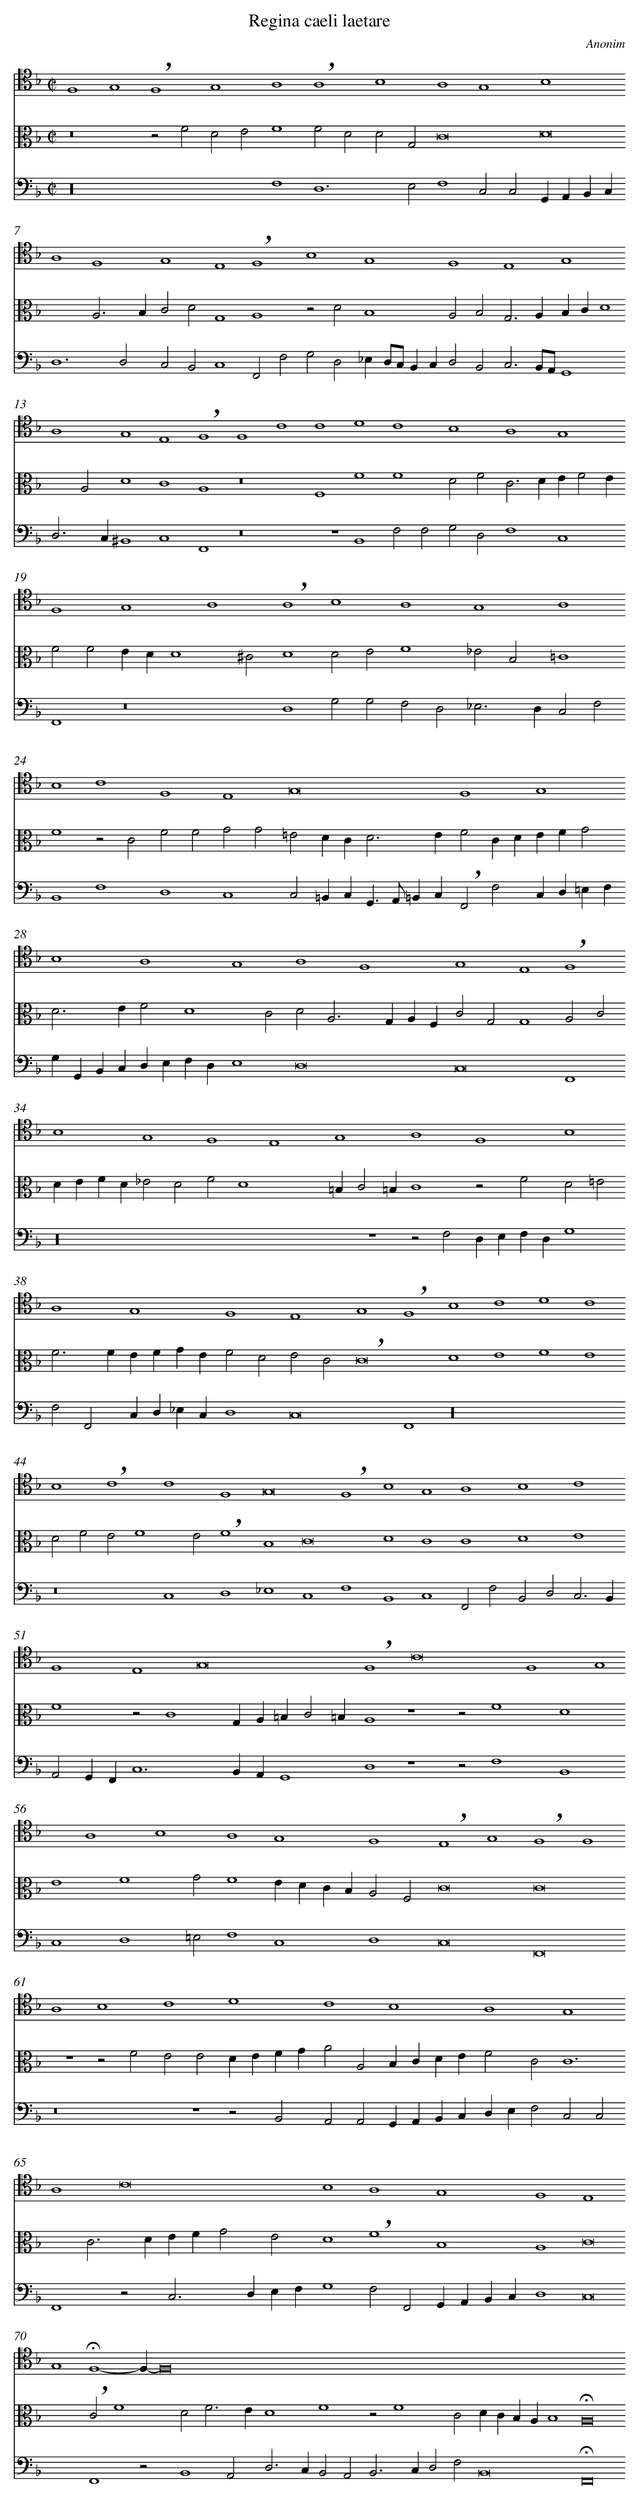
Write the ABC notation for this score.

X:1
T: Regina caeli laetare
C: Anonim
L: 1/4
M: C|
V: 1 clef=tenor
V: 2 clef=alto
V: 3 clef=bass
K: F
[V:1] F,4G,4 [|]
[V:2] z8 [|]
[V:3] z16 [|]
[V:1] !breath!F,4G,4 [|]
[V:2] z2F2D2E2 [|]
[V:3]  [|]
[V:1] A,4!breath!A,4 [|]
[V:2] F4F2D2 [|]
[V:3] F,4D,6 [|]
[V:1] B,4A,4 [|]
[V:2] D2G,2C8 [|]
[V:3] E,2F,4 [|]
[V:1] G,4B,4 [|]
[V:2] D8 [|]
[V:3] C,2C,2G,,A,,B,,C, [|]
[V:1] A,4F,4 [|]
[V:2] A,3B, [|]
[V:3] D,6D,2 [|]
[V:1] G,4E,4 [|]
[V:2] C2D2G,4 [|]
[V:3] C,2B,,2C,4 [|]
[V:1] !breath!F,4B,4 [|]
[V:2] A,4z2D2 [|]
[V:3] F,,2F,2G,2D,2 [|]
[V:1] G,4F,4 [|]
[V:2] B,4A,2B,2 [|]
[V:3] _E,D,/C,/B,,C,D,2B,,2 [|]
[V:1] E,4G,4 [|]
[V:2] G,2>A,2B,CD4 [|]
[V:3] C,3B,,/A,,/G,,4 [|]
[V:1] A,4G,4 [|]
[V:2] A,2D4 [|]
[V:3] D,2>C,2^B,,4 [|]
[V:1] E,4!breath!F,4 [|]
[V:2] C4A,4 [|]
[V:3] C,4F,,4 [|]
[V:1] F,4C4 [|]
[V:2] z8 [|]
[V:3] z8 [|]
[V:1] C4D4 [|]
[V:2] F,4F4 [|]
[V:3] z4B,,4 [|]
[V:1] C4B,4 [|]
[V:2] F4D2F2 [|]
[V:3] F,2F,2G,2D,2 [|]
[V:1] A,4G,4 [|]
[V:2] C2>D2EF2E [|]
[V:3] F,4C,4 [|]
[V:1] F,4G,4 [|]
[V:2] F2F2EDD4 [|]
[V:3] F,,4z8 [|]
[V:1] A,4!breath!A,4 [|]
[V:2] ^C2D4 [|]
[V:3] D,4 [|]
[V:1] B,4A,4 [|]
[V:2] D2E2F4 [|]
[V:3] G,2G,2F,2D,2 [|]
[V:1] G,4A,4 [|]
[V:2] _E2B,2=C4 [|]
[V:3] _E,2>D,2C,2F,2 [|]
[V:1] B,4C4 [|]
[V:2] F4z2C2 [|]
[V:3] B,,4F,4 [|]
[V:1] F,4E,4 [|]
[V:2] F2F2G2G2 [|]
[V:3] D,4C,4 [|]
[V:1] G,8 [|]
[V:2] =E2DC2<D2E [|]
[V:3] C,2=B,,C,G,,>A,,=B,,C, [|]
[V:1] F,4G,4 [|]
[V:2] F2CDEFG2 [|]
[V:3] !breath!F,,2F,2C,D,=E,F, [|]
[V:1] B,4A,4 [|]
[V:2] D2>E2F2D4 [|]
[V:3] G,G,,B,,C,D,E,F,D, [|]
[V:1] G,4A,4 [|]
[V:2] C2D2A,3 [|]
[V:3] E,4D,8 [|]
[V:1] F,4G,4 [|]
[V:2] G,A,F,C2G,2 [|]
[V:3] C,8 [|]
[V:1] E,4!breath!F,4 [|]
[V:2] G,4A,2C2 [|]
[V:3] F,,4 [|]
[V:1] B,4G,4 [|]
[V:2] DEFD_E2D2 [|]
[V:3] z16 [|]
[V:1] F,4E,4 [|]
[V:2] F2D4x2 [|]
[V:3]  [|]
[V:1] G,4A,4 [|]
[V:2] =B,C2=B,C4 [|]
[V:3] z4z2F,2 [|]
[V:1] F,4B,4 [|]
[V:2] z2F2D2=E2 [|]
[V:3] D,E,F,D,G,4 [|]
[V:1] A,4G,4 [|]
[V:2] F2>F2EFGE [|]
[V:3] F,2F,,2C,D,_E,C, [|]
[V:1] F,4E,4 [|]
[V:2] F2D2E2C2 [|]
[V:3] D,4C,8 [|]
[V:1] G,4!breath!F,4 [|]
[V:2] !breath!C8 [|]
[V:3] F,,4 [|]
[V:1] B,4C4 [|]
[V:2] D4E4 [|]
[V:3] z16 [|]
[V:1] D4C4 [|]
[V:2] F4E4 [|]
[V:3]  [|]
[V:1] B,4!breath!C4 [|]
[V:2] D2F2E2F4 [|]
[V:3] z8 [|]
[V:1] C4F,4 [|]
[V:2] E2!breath!F4 [|]
[V:3] C,4D,4 [|]
[V:1] G,8 [|]
[V:2] B,4C8 [|]
[V:3] _E,4C,4 [|]
[V:1] !breath!F,4B,4 [|]
[V:2] D4 [|]
[V:3] F,4B,,4 [|]
[V:1] G,4A,4 [|]
[V:2] C4C4 [|]
[V:3] C,4F,,2F,2 [|]
[V:1] B,4C4 [|]
[V:2] D4E4 [|]
[V:3] B,,2D,2C,3B,, [|]
[V:1] F,4E,4 [|]
[V:2] F4z2C4 [|]
[V:3] A,,2G,,F,,C,6 [|]
[V:1] G,8 [|]
[V:2] G,A,=B,C2=B, [|]
[V:3] B,,A,,G,,4 [|]
[V:1] !breath!F,4C8 [|]
[V:2] A,4z4 [|]
[V:3] D,4z4 [|]
[V:1] F,4 [|]
[V:2] z2F4D4 [|]
[V:3] z2F,4B,,4 [|]
[V:1] G,4A,4 [|]
[V:2] E4F4 [|]
[V:3] C,4D,4 [|]
[V:1] B,4A,4 [|]
[V:2] G2F4 [|]
[V:3] =E,2F,4 [|]
[V:1] G,4F,4 [|]
[V:2] EDCB,A,2F,2 [|]
[V:3] C,4D,4 [|]
[V:1] !breath!E,4G,4 [|]
[V:2] C8 [|]
[V:3] C,8 [|]
[V:1] !breath!F,4F,4 [|]
[V:2] C8 [|]
[V:3] F,,8 [|]
[V:1] A,4B,4 [|]
[V:2] z4z2F2 [|]
[V:3] z8 [|]
[V:1] C4D4 [|]
[V:2] E2E2DEFG [|]
[V:3] z4z2B,,2 [|]
[V:1] C4B,4 [|]
[V:2] A2A,2B,CDE [|]
[V:3] A,,2A,,2G,,A,,B,,C, [|]
[V:1] A,4G,4 [|]
[V:2] F2C2C6 [|]
[V:3] D,E,F,2C,2C,2 [|]
[V:1] A,4C8 [|]
[V:2] C2>D2EF [|]
[V:3] F,,4z2C,3 [|]
[V:1] B,4 [|]
[V:2] G2E2D4 [|]
[V:3] D,E,F,G,4 [|]
[V:1] A,4G,4 [|]
[V:2] !breath!F4B,4 [|]
[V:3] F,2F,,2G,,A,,B,,C, [|]
[V:1] F,4E,4 [|]
[V:2] A,4C8 [|]
[V:3] D,4C,8 [|]
[V:1] G,4!fermata!F,4- [|]
[V:2] !breath!C2F4 [|]
[V:3] F,,4 [|]
[V:1] F,32- [|]
[V:2] D2F3E [|]
[V:3] z2B,,4A,,2 [|]
[V:1]  [|]
[V:2] D4F4 [|]
[V:3] D,2>C,2B,,2A,,2 [|]
[V:1]  [|]
[V:2] z2F4C2 [|]
[V:3] B,,2>C,2D,2F,2 [|]
[V:1]  [|]
[V:2] DCB,A,B,4 [|]
[V:3] B,,8 [|]
[V:1] F,8 [|]
[V:2] !fermata!A,8 [|]
[V:3] !fermata!F,,8 [|]
